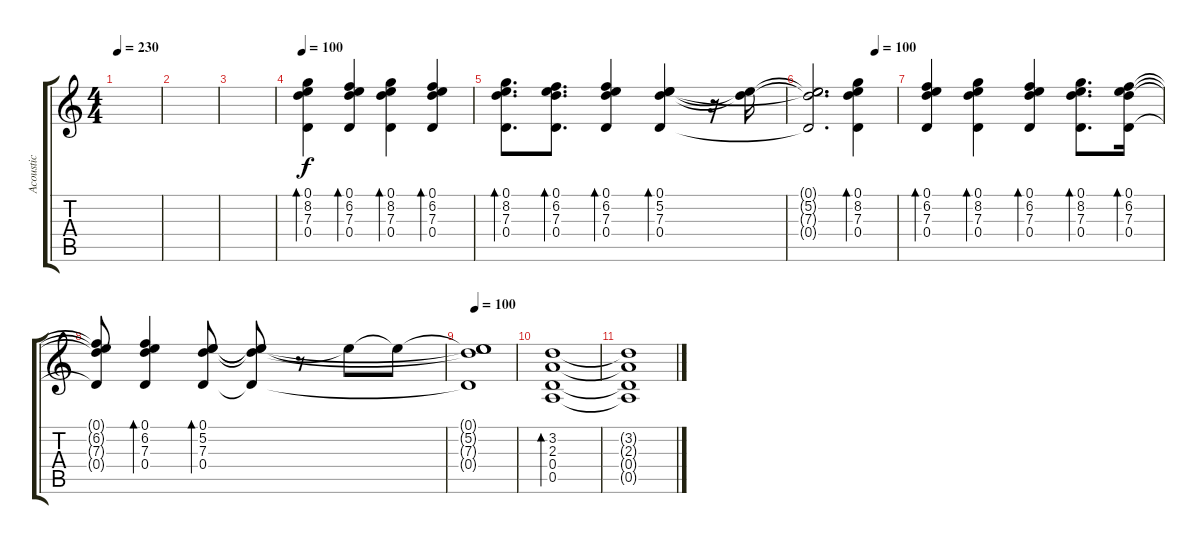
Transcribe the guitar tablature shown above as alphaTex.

\track ("Acoustic" "Acoustic") {instrument acousticguitarsteel}
\staff {score tabs}
\tuning (E4 B3 G3 D3 A2 E2) {hide}
\ts (4 4)
\tempo 230
\clef g2
\ks c
|
|
|
\tempo 100
(0.1 8.2 7.3 0.4).4{bd 60} (0.1 6.2 7.3 0.4).4{bd 60} (0.1 8.2 7.3 0.4).4{bd 60} (0.1 6.2 7.3 0.4).4{bd 60} |
(0.1 8.2 7.3 0.4).8{d bd 60} (0.1 6.2 7.3 0.4).8{d bd 60} (0.1 6.2 7.3 0.4).4{bd 60} (0.1 5.2 7.3 0.4).4{bd 60} r.16 (5.2{t} 7.3{t}).16 |
\tempo (100 0.75)
(0.1{t} 5.2{t} 7.3{t} 0.4{t}).2{d} (0.1 8.2 7.3 0.4).4{bd 60} |
(0.1 6.2 7.3 0.4).4{bd 60} (0.1 8.2 7.3 0.4).4{bd 60} (0.1 6.2 7.3 0.4).4{bd 60} (0.1 8.2 7.3 0.4).8{d bd 60} (0.1 6.2 7.3 0.4).16{bd 60} |
(0.1{t} 6.2{t} 7.3{t} 0.4{t}).8 (0.1 6.2 7.3 0.4).4{bd 60} (0.1 5.2 7.3 0.4).8{bd 60} (0.1{t} 5.2{t} 7.3{t} 0.4{t}).8 r.8 0.1{t}.8 0.1{t}.8 |
\tempo 100
(0.1{t} 5.2{t} 7.3{t} 0.4{t}).1 |
(3.2 2.3 0.4 0.5).1{bd 480} |
(3.2{t} 2.3{t} 0.4{t} 0.5{t}).1
